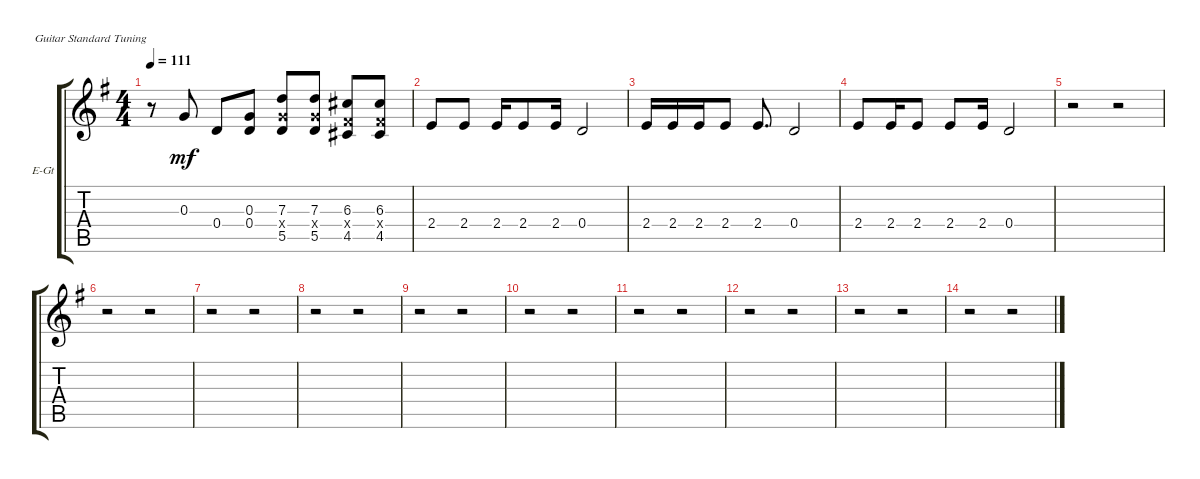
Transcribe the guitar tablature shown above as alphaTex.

\bracketExtendMode groupsimilarinstruments
\firstSystemTrackNameOrientation horizontal
\otherSystemsTrackNameOrientation horizontal
\track ("Guitar: Jimi Hendrix Overdub (Fuzz Face)" "E-Gt") {instrument overdrivenguitar}
\staff {score tabs}
\tuning (E4 B3 G3 D3 A2 E2)
\ts (4 4)
\tempo 111
\clef g2
\ks g
r.8{dy mf} 0.3.8 0.4.8 (0.3 0.4).8 (7.3 5.4{x} 5.5).8 (7.3 5.4{x} 5.5).8 (6.3 4.4{x} 4.5).8 (6.3 4.4{x} 4.5).8 |
2.4.8 2.4.8 2.4.16 2.4.8 2.4.16 0.4.2 |
2.4.16 2.4.16 2.4.16 2.4.8 2.4.8{d} 0.4.2 |
2.4.8 2.4.16 2.4.8 2.4.8 2.4.16 0.4.2 |
r.2 r.2 |
r.2 r.2 |
r.2 r.2 |
r.2 r.2 |
r.2 r.2 |
r.2 r.2 |
r.2 r.2 |
r.2 r.2 |
r.2 r.2 |
r.2 r.2
